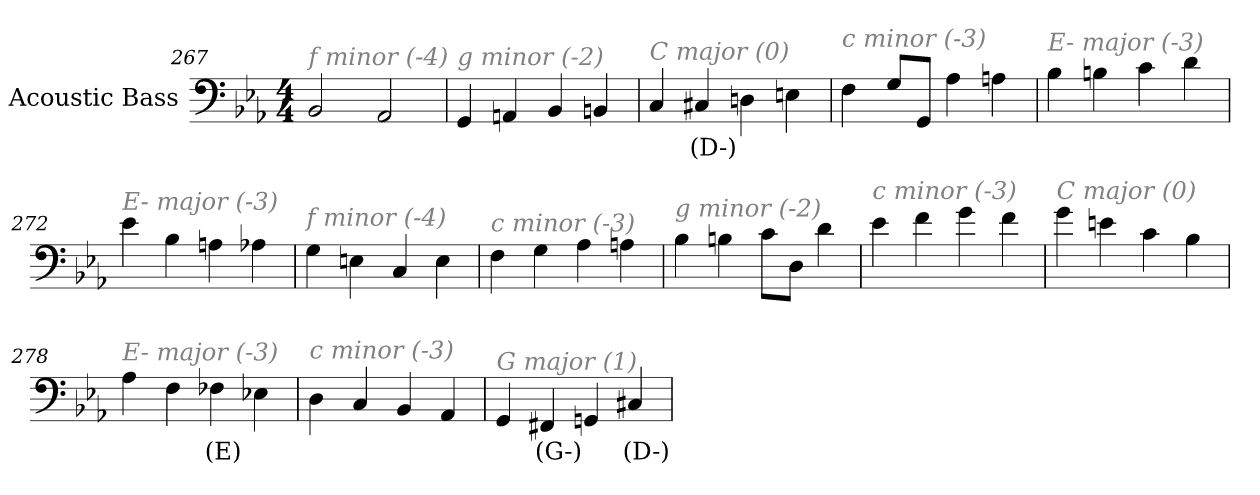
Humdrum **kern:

**kern	**text
*part1	*part1
*staff1	*staff1
*I"Acoustic Bass	*
*clefF4	*
*ITrd7c12	*
*k[b-e-a-]	*
*E-:	*
*M4/4	*
=267	=267
!LO:TX:i:color=#808080:t=f minor (-4)	!
2BBB-	.
2AAA-	.
=268	=268
!LO:TX:i:color=#808080:t=g minor (-2)	!
4GGG	.
4AAAn	.
4BBB-	.
4BBBn	.
=269	=269
!LO:TX:i:color=#808080:t=C major (0)	!
4CC	.
4CC#Xi	(D-)
4DDn	.
4EEn	.
=270	=270
!LO:TX:i:color=#808080:t=c minor (-3)	!
4FF	.
8GGL	.
8GGGJ	.
4AA-	.
4AAn	.
=271	=271
!LO:TX:i:color=#808080:t=E- major (-3)	!
4BB-	.
4BBn	.
4C	.
4D	.
=272	=272
!LO:TX:i:color=#808080:t=E- major (-3)	!
4E-	.
4BB-	.
4AAn	.
4AA-X	.
=273	=273
!LO:TX:i:color=#808080:t=f minor (-4)	!
4GG	.
4EEn	.
4CC	.
4EE	.
=274	=274
!LO:TX:i:color=#808080:t=c minor (-3)	!
4FF	.
4GG	.
4AA-	.
4AAn	.
=275	=275
!LO:TX:i:color=#808080:t=g minor (-2)	!
4BB-	.
4BBn	.
8CL	.
8DDJ	.
4D	.
=276	=276
!LO:TX:i:color=#808080:t=c minor (-3)	!
4E-	.
4F	.
4G	.
4F	.
=277	=277
!LO:TX:i:color=#808080:t=C major (0)	!
4G	.
4En	.
4C	.
4BB-	.
=278	=278
!LO:TX:i:color=#808080:t=E- major (-3)	!
4AA-	.
4FF	.
4FF-Xi	(E)
4EE-X	.
=279	=279
!LO:TX:i:color=#808080:t=c minor (-3)	!
4DD	.
4CC	.
4BBB-	.
4AAA-	.
=280	=280
!LO:TX:i:color=#808080:t=G major (1)	!
4GGG	.
4FFF#Xi	(G-)
4GGGn	.
4CC#Xi	(D-)
=	=
*-	*-
